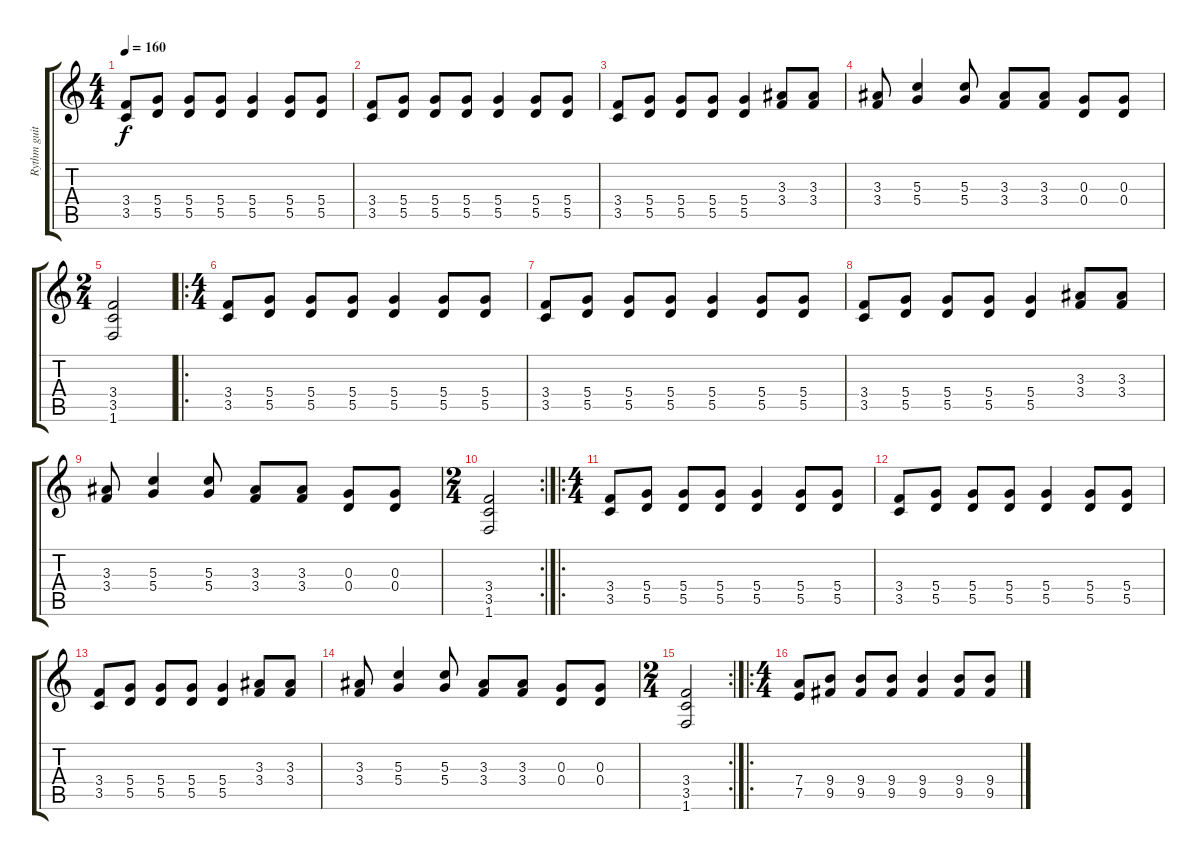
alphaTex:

\track ("Rythm guitar" "Rythm guit") {instrument distortionguitar}
\staff {score tabs}
\tuning (E4 B3 G3 D3 A2 E2) {hide}
\ts (4 4)
\tempo 160
\clef g2
\ks c
(3.4 3.5).8{dy f instrument distortionguitar} (5.4 5.5).8 (5.4 5.5).8 (5.4 5.5).8 (5.4 5.5).4 (5.4 5.5).8 (5.4 5.5).8 |
(3.4 3.5).8 (5.4 5.5).8 (5.4 5.5).8 (5.4 5.5).8 (5.4 5.5).4 (5.4 5.5).8 (5.4 5.5).8 |
(3.4 3.5).8 (5.4 5.5).8 (5.4 5.5).8 (5.4 5.5).8 (5.4 5.5).4 (3.3 3.4).8 (3.3 3.4).8 |
(3.3 3.4).8 (5.3 5.4).4 (5.3 5.4).8 (3.3 3.4).8 (3.3 3.4).8 (0.3 0.4).8 (0.3 0.4).8 |
\ts (2 4)
(3.4 3.5 1.6).2 |
\ro
\ts (4 4)
(3.4 3.5).8 (5.4 5.5).8 (5.4 5.5).8 (5.4 5.5).8 (5.4 5.5).4 (5.4 5.5).8 (5.4 5.5).8 |
(3.4 3.5).8 (5.4 5.5).8 (5.4 5.5).8 (5.4 5.5).8 (5.4 5.5).4 (5.4 5.5).8 (5.4 5.5).8 |
(3.4 3.5).8 (5.4 5.5).8 (5.4 5.5).8 (5.4 5.5).8 (5.4 5.5).4 (3.3 3.4).8 (3.3 3.4).8 |
(3.3 3.4).8 (5.3 5.4).4 (5.3 5.4).8 (3.3 3.4).8 (3.3 3.4).8 (0.3 0.4).8 (0.3 0.4).8 |
\rc 2
\ts (2 4)
(3.4 3.5 1.6).2 |
\ro
\ts (4 4)
(3.4 3.5).8 (5.4 5.5).8 (5.4 5.5).8 (5.4 5.5).8 (5.4 5.5).4 (5.4 5.5).8 (5.4 5.5).8 |
(3.4 3.5).8 (5.4 5.5).8 (5.4 5.5).8 (5.4 5.5).8 (5.4 5.5).4 (5.4 5.5).8 (5.4 5.5).8 |
(3.4 3.5).8 (5.4 5.5).8 (5.4 5.5).8 (5.4 5.5).8 (5.4 5.5).4 (3.3 3.4).8 (3.3 3.4).8 |
(3.3 3.4).8 (5.3 5.4).4 (5.3 5.4).8 (3.3 3.4).8 (3.3 3.4).8 (0.3 0.4).8 (0.3 0.4).8 |
\rc 2
\ts (2 4)
(3.4 3.5 1.6).2 |
\ro
\ts (4 4)
(7.4 7.5).8 (9.4 9.5).8 (9.4 9.5).8 (9.4 9.5).8 (9.4 9.5).4 (9.4 9.5).8 (9.4 9.5).8
